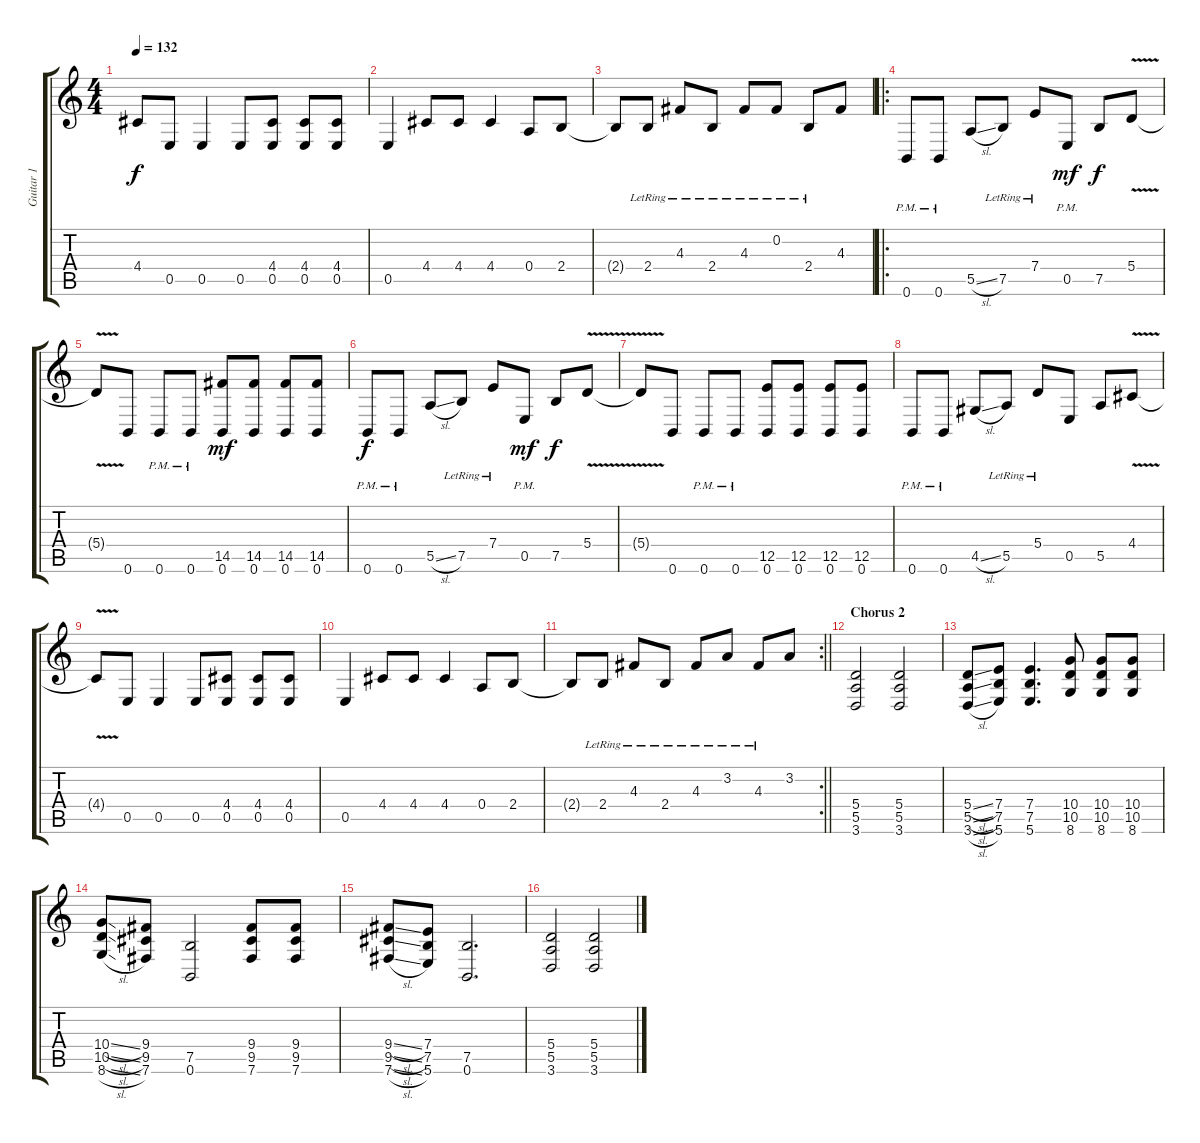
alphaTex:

\track ("Guitar 1" "Guitar 1") {instrument distortionguitar}
\staff {score tabs}
\tuning (B3 Gb3 D3 A2 E2 B1) {hide}
\ts (4 4)
\tempo 132
\clef g2
\ks c
4.4{t}.8{dy f} 0.5.8 0.5.4 0.5.8 (4.4 0.5).8 (4.4 0.5).8 (4.4 0.5).8 |
0.5.4 4.4.8 4.4.8 4.4.4 0.4.8 2.4.8 |
2.4{t}.8 2.4{lr}.8 4.3{lr}.8 2.4{lr}.8 4.3{lr}.8 0.2{lr}.8 2.4{lr}.8 4.3.8 |
\ro
0.6{pm}.8 0.6{pm}.8 5.5{sl}.8 7.5{lr}.8 7.4{lr}.8 0.5{pm}.8{dy mf} 7.5.8{dy f} 5.4{v}.8 |
5.4{t}.8 0.6.8 0.6{pm}.8 0.6{pm}.8 (14.5 0.6).8{dy mf} (14.5 0.6).8 (14.5 0.6).8 (14.5 0.6).8 |
0.6{pm}.8{dy f} 0.6{pm}.8 5.5{sl}.8 7.5{lr}.8 7.4{lr}.8 0.5{pm}.8{dy mf} 7.5.8{dy f} 5.4{v}.8 |
5.4{t}.8 0.6.8 0.6{pm}.8 0.6{pm}.8 (12.5 0.6).8 (12.5 0.6).8 (12.5 0.6).8 (12.5 0.6).8 |
0.6{pm}.8 0.6{pm}.8 4.5{sl}.8 5.5{lr}.8 5.4{lr}.8 0.5.8 5.5.8 4.4{v}.8 |
4.4{t}.8 0.5.8 0.5.4 0.5.8 (4.4 0.5).8 (4.4 0.5).8 (4.4 0.5).8 |
0.5.4 4.4.8 4.4.8 4.4.4 0.4.8 2.4.8 |
\rc 2
\barLineRight lightlight
2.4{t}.8 2.4{lr}.8 4.3{lr}.8 2.4{lr}.8 4.3{lr}.8 3.2{lr}.8 4.3{lr}.8 3.2.8 |
\section ("" "Chorus 2")
(5.4 5.5 3.6).2{instrument distortionguitar} (5.4 5.5 3.6).2 |
(5.4{sl} 5.5{sl} 3.6{sl}).8 (7.4 7.5 5.6).8 (7.4 7.5 5.6).4{d} (10.4 10.5 8.6).8 (10.4 10.5 8.6).8 (10.4 10.5 8.6).8 |
(10.4{sl} 10.5{sl} 8.6{sl}).8 (9.4 9.5 7.6).8 (7.5 0.6).2 (9.4 9.5 7.6).8 (9.4 9.5 7.6).8 |
(9.4{sl} 9.5{sl} 7.6{sl}).8 (7.4 7.5 5.6).8 (7.5 0.6).2{d} |
(5.4 5.5 3.6).2 (5.4 5.5 3.6).2
